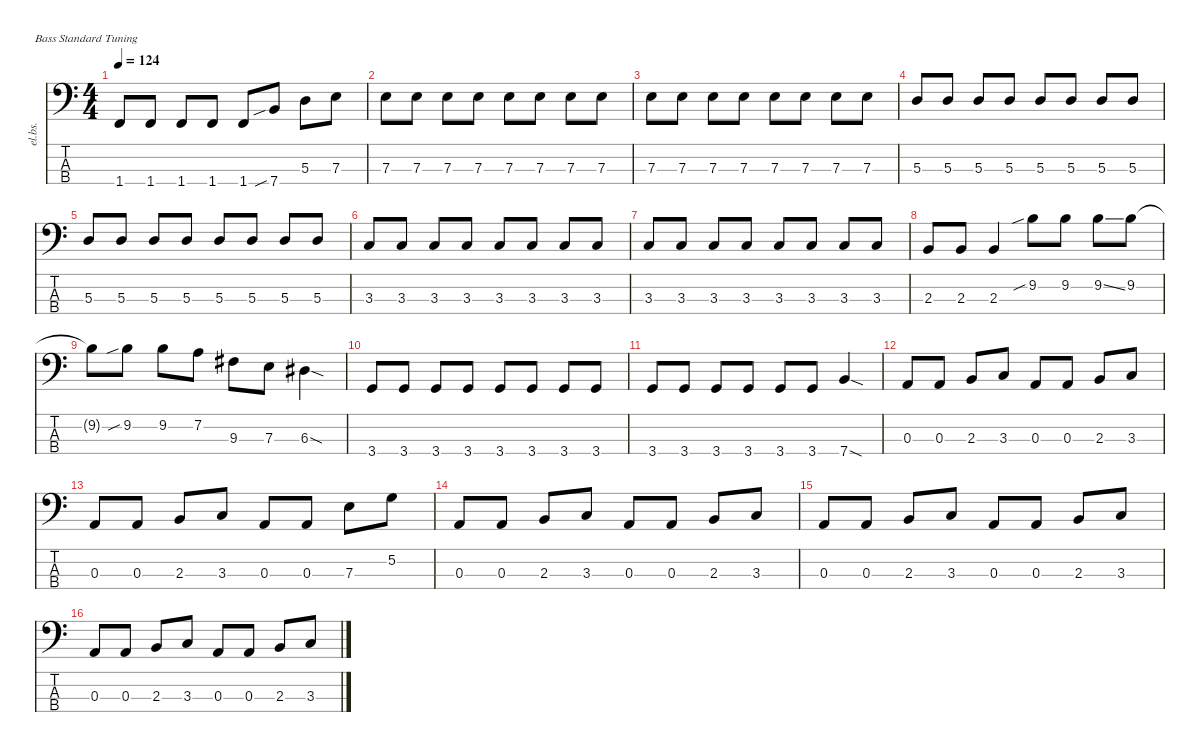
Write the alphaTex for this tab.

\defaultSystemsLayout 4
\hideDynamics
\bracketExtendMode nobrackets
\otherSystemsTrackNameOrientation horizontal
\track ("Bass" "el.bs.") {instrument electricbasspick}
\staff {score tabs}
\tuning (G2 D2 A1 E1)
\ts (4 4)
\tempo 124
\clef f4
\ks c
1.4.8{dy f beam Up} 1.4.8{beam Up} 1.4.8{beam Up} 1.4.8{beam Up} 1.4.8{beam Up} 7.4{sib}.8{beam Up} 5.3.8{beam Down} 7.3.8{beam Down} |
7.3.8{beam Down} 7.3.8{beam Down} 7.3.8{beam Down} 7.3.8{beam Down} 7.3.8{beam Down} 7.3.8{beam Down} 7.3.8{beam Down} 7.3.8{beam Down} |
7.3.8{beam Down} 7.3.8{beam Down} 7.3.8{beam Down} 7.3.8{beam Down} 7.3.8{beam Down} 7.3.8{beam Down} 7.3.8{beam Down} 7.3.8{beam Down} |
5.3.8{beam Up} 5.3.8{beam Up} 5.3.8{beam Up} 5.3.8{beam Up} 5.3.8{beam Up} 5.3.8{beam Up} 5.3.8{beam Up} 5.3.8{beam Up} |
5.3.8{beam Up} 5.3.8{beam Up} 5.3.8{beam Up} 5.3.8{beam Up} 5.3.8{beam Up} 5.3.8{beam Up} 5.3.8{beam Up} 5.3.8{beam Up} |
3.3.8{beam Up} 3.3.8{beam Up} 3.3.8{beam Up} 3.3.8{beam Up} 3.3.8{beam Up} 3.3.8{beam Up} 3.3.8{beam Up} 3.3.8{beam Up} |
3.3.8{beam Up} 3.3.8{beam Up} 3.3.8{beam Up} 3.3.8{beam Up} 3.3.8{beam Up} 3.3.8{beam Up} 3.3.8{beam Up} 3.3.8{beam Up} |
2.3.8{beam Up} 2.3.8{beam Up} 2.3.4{beam Up} 9.2{sib}.8{beam Down} 9.2.8{beam Down} 9.2{ss}.8{beam Down} 9.2.8{beam Down} |
9.2{t}.8{beam Down} 9.2{sib}.8{beam Down} 9.2.8{beam Down} 7.2.8{beam Down} 9.3{acc #}.8{beam Down} 7.3.8{beam Down} 6.3{sod acc #}.4{beam Down} |
3.4.8{beam Up} 3.4.8{beam Up} 3.4.8{beam Up} 3.4.8{beam Up} 3.4.8{beam Up} 3.4.8{beam Up} 3.4.8{beam Up} 3.4.8{beam Up} |
3.4.8{beam Up} 3.4.8{beam Up} 3.4.8{beam Up} 3.4.8{beam Up} 3.4.8{beam Up} 3.4.8{beam Up} 7.4{sod}.4{beam Up} |
0.3.8{beam Up} 0.3.8{beam Up} 2.3.8{beam Up} 3.3.8{beam Up} 0.3.8{beam Up} 0.3.8{beam Up} 2.3.8{beam Up} 3.3.8{beam Up} |
0.3.8{beam Up} 0.3.8{beam Up} 2.3.8{beam Up} 3.3.8{beam Up} 0.3.8{beam Up} 0.3.8{beam Up} 7.3.8{beam Down} 5.2.8{beam Down} |
0.3.8{beam Up} 0.3.8{beam Up} 2.3.8{beam Up} 3.3.8{beam Up} 0.3.8{beam Up} 0.3.8{beam Up} 2.3.8{beam Up} 3.3.8{beam Up} |
0.3.8{beam Up} 0.3.8{beam Up} 2.3.8{beam Up} 3.3.8{beam Up} 0.3.8{beam Up} 0.3.8{beam Up} 2.3.8{beam Up} 3.3.8{beam Up} |
0.3.8{beam Up} 0.3.8{beam Up} 2.3.8{beam Up} 3.3.8{beam Up} 0.3.8{beam Up} 0.3.8{beam Up} 2.3.8{beam Up} 3.3.8{beam Up}
